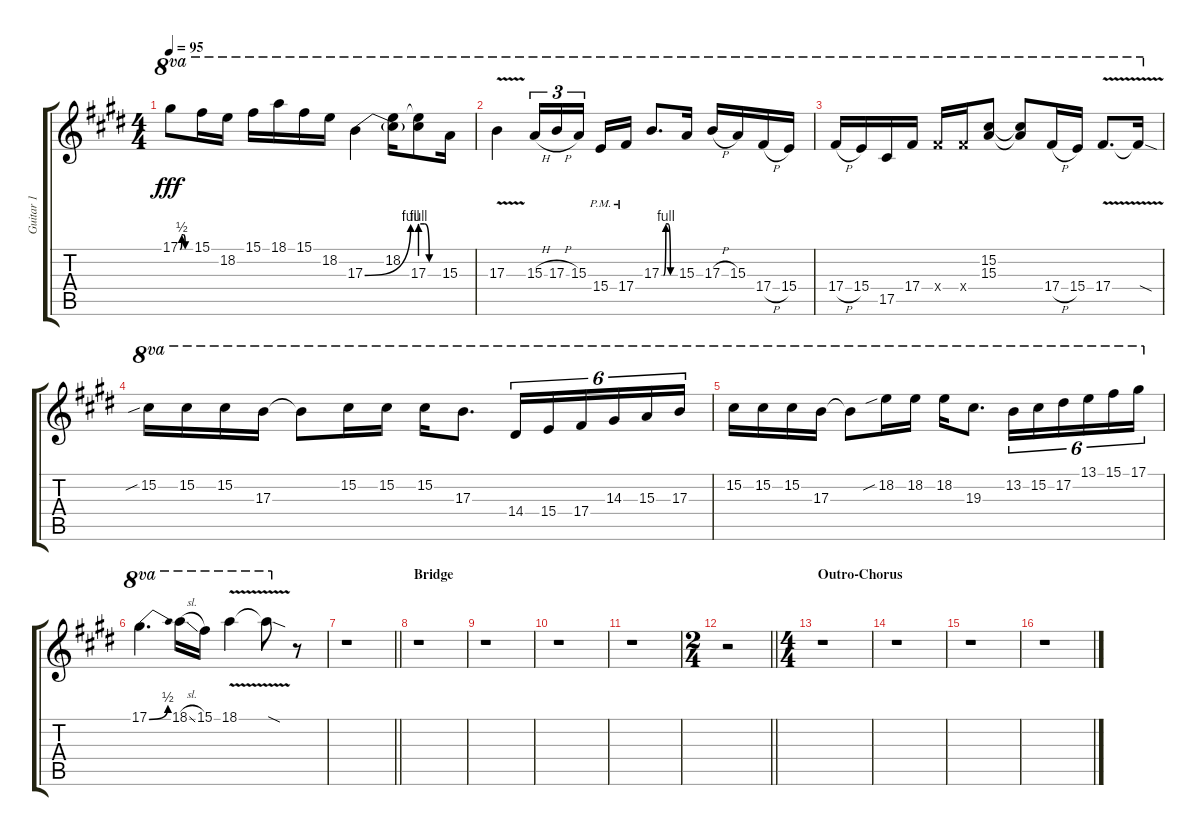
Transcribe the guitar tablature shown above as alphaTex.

\track ("Guitar 1" "Guitar 1") {instrument distortionguitar}
\staff {score tabs}
\tuning (Eb4 Bb3 Gb3 Db3 Ab2 Db2) {hide}
\ts (4 4)
\tempo 95
\clef g2
\ks e
17.1{be (custom 0 0 10 2 20 2 30 0 60 0)}.8{ot 8va dy fff} 15.1.16{ot 8va} 18.2.16{ot 8va} 15.1.16{ot 8va} 18.1.16{ot 8va} 15.1.16{ot 8va} 18.2.16{ot 8va} 17.3{be (bend 0 0 60 4)}.4{ot 8va} (18.2 17.3{t}).16{ot 8va} (18.2{t} 17.3{be (custom 0 4 15 4 30 0 60 0)}).8{ot 8va} 15.3.16{ot 8va} |
17.3{v}.4{ot 8va} 15.3{h}.16{tu (3 2) ot 8va} 17.3{h}.16{tu (3 2) ot 8va} 15.3.16{tu (3 2) ot 8va beam splitsecondary} 15.4{pm}.16{ot 8va} 17.4{pm}.16{ot 8va} 17.3{be (custom 0 0 10 0 20 4 30 4 40 0 60 0)}.8{d ot 8va} 15.3.16{ot 8va} 17.3{h}.16{ot 8va} 15.3.16{ot 8va} 17.4{h}.16{ot 8va} 15.4.16{ot 8va} |
17.4{h}.16{ot 8va} 15.4.16{ot 8va} 17.5.16{ot 8va} 17.4.16{ot 8va} 17.4{x}.16{ot 8va} 17.4{x}.16{ot 8va} (15.2 15.3).8{ot 8va} (15.2{t} 15.3{t}).8{ot 8va} 17.4{h}.16{ot 8va} 15.4.16{ot 8va} 17.4{v}.8{d ot 8va} 17.4{sod t}.16{ot 8va} |
15.2{sib}.16{ot 8va} 15.2.16{ot 8va} 15.2.16{ot 8va} 17.3.16{ot 8va} 17.3{t}.8{ot 8va} 15.2.16{ot 8va} 15.2.16{ot 8va} 15.2.16{ot 8va} 17.3.8{d ot 8va} 14.4.16{tu (6 4) ot 8va} 15.4.16{tu (6 4) ot 8va} 17.4.16{tu (6 4) ot 8va} 14.3.16{tu (6 4) ot 8va} 15.3.16{tu (6 4) ot 8va} 17.3.16{tu (6 4) ot 8va} |
15.2.16{ot 8va} 15.2.16{ot 8va} 15.2.16{ot 8va} 17.3.16{ot 8va} 17.3{t}.8{ot 8va} 18.2{sib}.16{ot 8va} 18.2.16{ot 8va} 18.2.16{ot 8va} 19.3.8{d ot 8va} 13.2.16{tu (6 4) ot 8va} 15.2.16{tu (6 4) ot 8va} 17.2.16{tu (6 4) ot 8va} 13.1.16{tu (6 4) ot 8va} 15.1.16{tu (6 4) ot 8va} 17.1.16{tu (6 4) ot 8va} |
17.1{be (bend 0 0 60 2)}.4{d ot 8va} 18.1{sl}.16{ot 8va} 15.1.16{ot 8va} 18.1{v}.4{ot 8va} 18.1{sod t}.8{ot 8va} r.8 |
\barLineRight lightlight
r.1 |
\section ("" "Bridge")
r.1 |
r.1 |
r.1 |
r.1 |
\ts (2 4)
\barLineRight lightlight
r.2 |
\ts (4 4)
\section ("" "Outro-Chorus")
r.1 |
r.1 |
r.1 |
r.1
